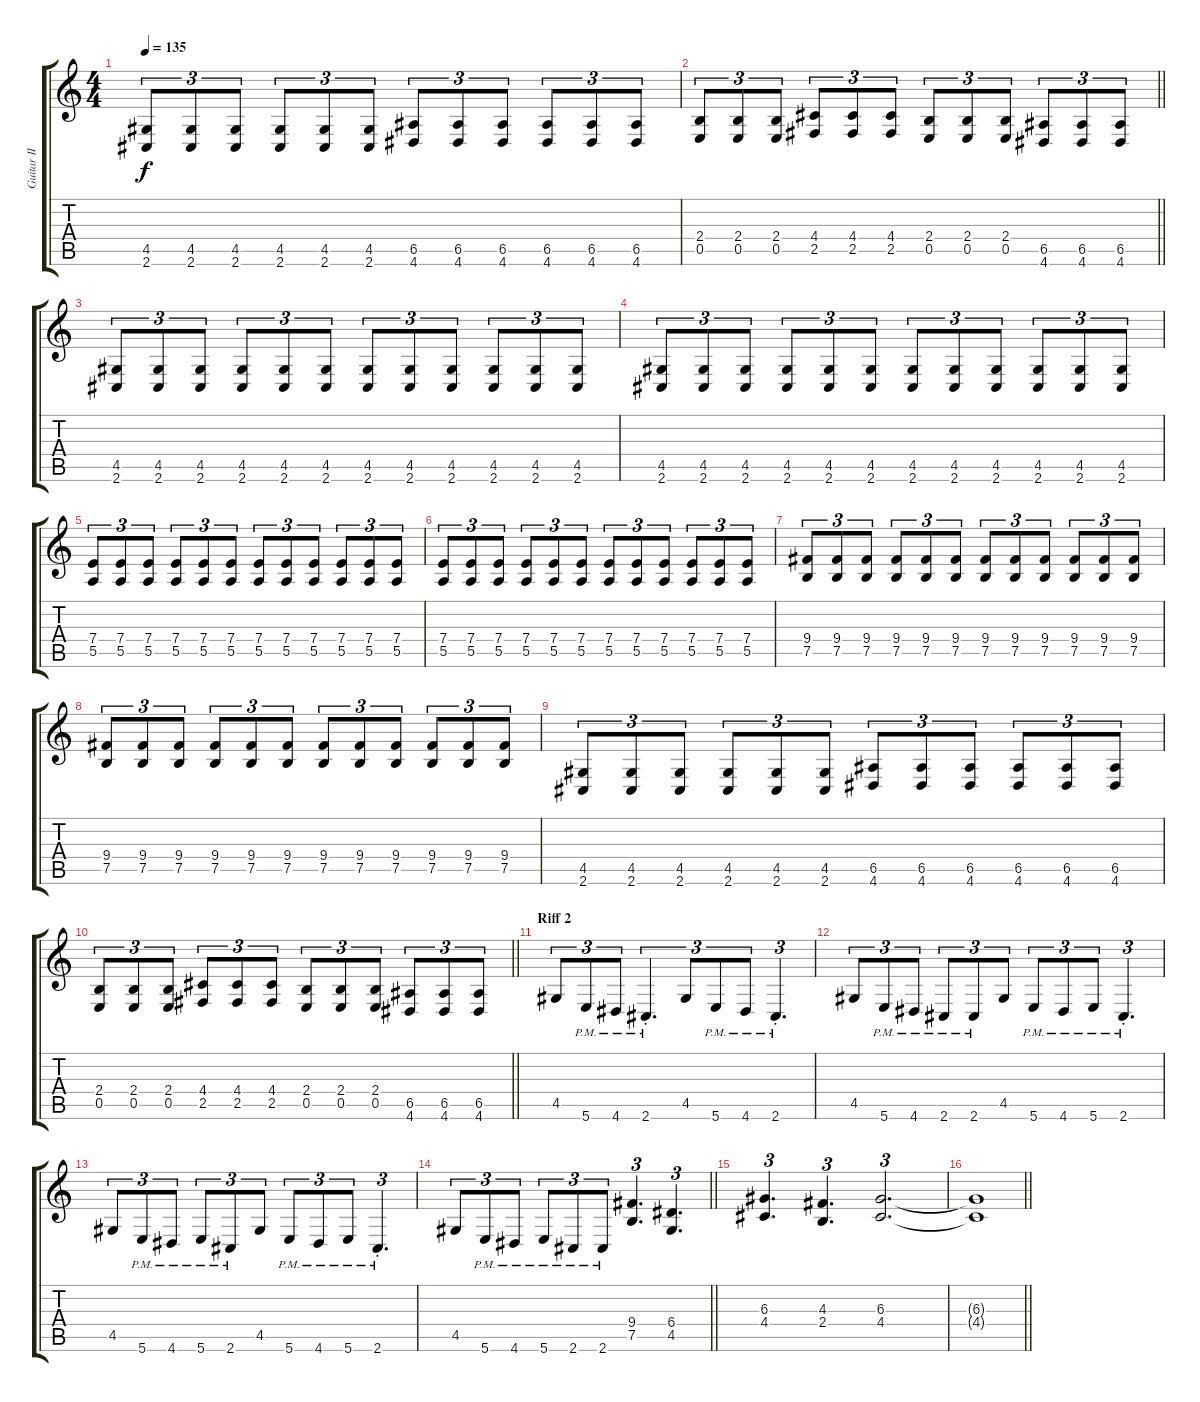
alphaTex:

\track ("Guitar II" "Guitar II") {instrument distortionguitar}
\staff {score tabs}
\tuning (B3 Gb3 D3 A2 E2 B1) {hide}
\ts (4 4)
\tempo 135
\clef g2
\ks c
(4.5 2.6).8{tu (3 2) dy f} (4.5 2.6).8{tu (3 2)} (4.5 2.6).8{tu (3 2)} (4.5 2.6).8{tu (3 2)} (4.5 2.6).8{tu (3 2)} (4.5 2.6).8{tu (3 2)} (6.5 4.6).8{tu (3 2)} (6.5 4.6).8{tu (3 2)} (6.5 4.6).8{tu (3 2)} (6.5 4.6).8{tu (3 2)} (6.5 4.6).8{tu (3 2)} (6.5 4.6).8{tu (3 2)} |
\barLineRight lightlight
(2.4 0.5).8{tu (3 2)} (2.4 0.5).8{tu (3 2)} (2.4 0.5).8{tu (3 2)} (4.4 2.5).8{tu (3 2)} (4.4 2.5).8{tu (3 2)} (4.4 2.5).8{tu (3 2)} (2.4 0.5).8{tu (3 2)} (2.4 0.5).8{tu (3 2)} (2.4 0.5).8{tu (3 2)} (6.5 4.6).8{tu (3 2)} (6.5 4.6).8{tu (3 2)} (6.5 4.6).8{tu (3 2)} |
\section ("" "")
(4.5 2.6).8{tu (3 2) balance 8} (4.5 2.6).8{tu (3 2)} (4.5 2.6).8{tu (3 2)} (4.5 2.6).8{tu (3 2)} (4.5 2.6).8{tu (3 2)} (4.5 2.6).8{tu (3 2)} (4.5 2.6).8{tu (3 2)} (4.5 2.6).8{tu (3 2)} (4.5 2.6).8{tu (3 2)} (4.5 2.6).8{tu (3 2)} (4.5 2.6).8{tu (3 2)} (4.5 2.6).8{tu (3 2)} |
(4.5 2.6).8{tu (3 2)} (4.5 2.6).8{tu (3 2)} (4.5 2.6).8{tu (3 2)} (4.5 2.6).8{tu (3 2)} (4.5 2.6).8{tu (3 2)} (4.5 2.6).8{tu (3 2)} (4.5 2.6).8{tu (3 2)} (4.5 2.6).8{tu (3 2)} (4.5 2.6).8{tu (3 2)} (4.5 2.6).8{tu (3 2)} (4.5 2.6).8{tu (3 2)} (4.5 2.6).8{tu (3 2)} |
(7.4 5.5).8{tu (3 2)} (7.4 5.5).8{tu (3 2)} (7.4 5.5).8{tu (3 2)} (7.4 5.5).8{tu (3 2)} (7.4 5.5).8{tu (3 2)} (7.4 5.5).8{tu (3 2)} (7.4 5.5).8{tu (3 2)} (7.4 5.5).8{tu (3 2)} (7.4 5.5).8{tu (3 2)} (7.4 5.5).8{tu (3 2)} (7.4 5.5).8{tu (3 2)} (7.4 5.5).8{tu (3 2)} |
(7.4 5.5).8{tu (3 2)} (7.4 5.5).8{tu (3 2)} (7.4 5.5).8{tu (3 2)} (7.4 5.5).8{tu (3 2)} (7.4 5.5).8{tu (3 2)} (7.4 5.5).8{tu (3 2)} (7.4 5.5).8{tu (3 2)} (7.4 5.5).8{tu (3 2)} (7.4 5.5).8{tu (3 2)} (7.4 5.5).8{tu (3 2)} (7.4 5.5).8{tu (3 2)} (7.4 5.5).8{tu (3 2)} |
(9.4 7.5).8{tu (3 2)} (9.4 7.5).8{tu (3 2)} (9.4 7.5).8{tu (3 2)} (9.4 7.5).8{tu (3 2)} (9.4 7.5).8{tu (3 2)} (9.4 7.5).8{tu (3 2)} (9.4 7.5).8{tu (3 2)} (9.4 7.5).8{tu (3 2)} (9.4 7.5).8{tu (3 2)} (9.4 7.5).8{tu (3 2)} (9.4 7.5).8{tu (3 2)} (9.4 7.5).8{tu (3 2)} |
(9.4 7.5).8{tu (3 2)} (9.4 7.5).8{tu (3 2)} (9.4 7.5).8{tu (3 2)} (9.4 7.5).8{tu (3 2)} (9.4 7.5).8{tu (3 2)} (9.4 7.5).8{tu (3 2)} (9.4 7.5).8{tu (3 2)} (9.4 7.5).8{tu (3 2)} (9.4 7.5).8{tu (3 2)} (9.4 7.5).8{tu (3 2)} (9.4 7.5).8{tu (3 2)} (9.4 7.5).8{tu (3 2)} |
(4.5 2.6).8{tu (3 2)} (4.5 2.6).8{tu (3 2)} (4.5 2.6).8{tu (3 2)} (4.5 2.6).8{tu (3 2)} (4.5 2.6).8{tu (3 2)} (4.5 2.6).8{tu (3 2)} (6.5 4.6).8{tu (3 2)} (6.5 4.6).8{tu (3 2)} (6.5 4.6).8{tu (3 2)} (6.5 4.6).8{tu (3 2)} (6.5 4.6).8{tu (3 2)} (6.5 4.6).8{tu (3 2)} |
\barLineRight lightlight
(2.4 0.5).8{tu (3 2)} (2.4 0.5).8{tu (3 2)} (2.4 0.5).8{tu (3 2)} (4.4 2.5).8{tu (3 2)} (4.4 2.5).8{tu (3 2)} (4.4 2.5).8{tu (3 2)} (2.4 0.5).8{tu (3 2)} (2.4 0.5).8{tu (3 2)} (2.4 0.5).8{tu (3 2)} (6.5 4.6).8{tu (3 2)} (6.5 4.6).8{tu (3 2)} (6.5 4.6).8{tu (3 2)} |
\section ("" "Riff 2")
4.5.8{tu (3 2) volume 14 balance 14} 5.6{pm}.8{tu (3 2)} 4.6{pm}.8{tu (3 2)} 2.6{pm st}.4{d tu (3 2)} 4.5.8{tu (3 2)} 5.6{pm}.8{tu (3 2)} 4.6{pm}.8{tu (3 2)} 2.6{pm st}.4{d tu (3 2)} |
4.5.8{tu (3 2)} 5.6{pm}.8{tu (3 2)} 4.6{pm}.8{tu (3 2)} 2.6{pm}.8{tu (3 2)} 2.6{pm}.8{tu (3 2)} 4.5.8{tu (3 2)} 5.6{pm}.8{tu (3 2)} 4.6{pm}.8{tu (3 2)} 5.6{pm}.8{tu (3 2)} 2.6{pm st}.4{d tu (3 2)} |
4.5.8{tu (3 2)} 5.6{pm}.8{tu (3 2)} 4.6{pm}.8{tu (3 2)} 5.6{pm}.8{tu (3 2)} 2.6{pm}.8{tu (3 2)} 4.5.8{tu (3 2)} 5.6{pm}.8{tu (3 2)} 4.6{pm}.8{tu (3 2)} 5.6{pm}.8{tu (3 2)} 2.6{pm st}.4{d tu (3 2)} |
\barLineRight lightlight
4.5.8{tu (3 2)} 5.6{pm}.8{tu (3 2)} 4.6{pm}.8{tu (3 2)} 5.6{pm}.8{tu (3 2)} 2.6{pm}.8{tu (3 2)} 2.6{pm}.8{tu (3 2)} (9.4 7.5).4{d tu (3 2)} (6.4 4.5).4{d tu (3 2)} |
\section ("" "")
(6.3 4.4).4{d tu (3 2)} (4.3 2.4).4{d tu (3 2)} (6.3 4.4).2{d tu (3 2)} |
\barLineRight lightlight
(6.3{t} 4.4{t}).1
